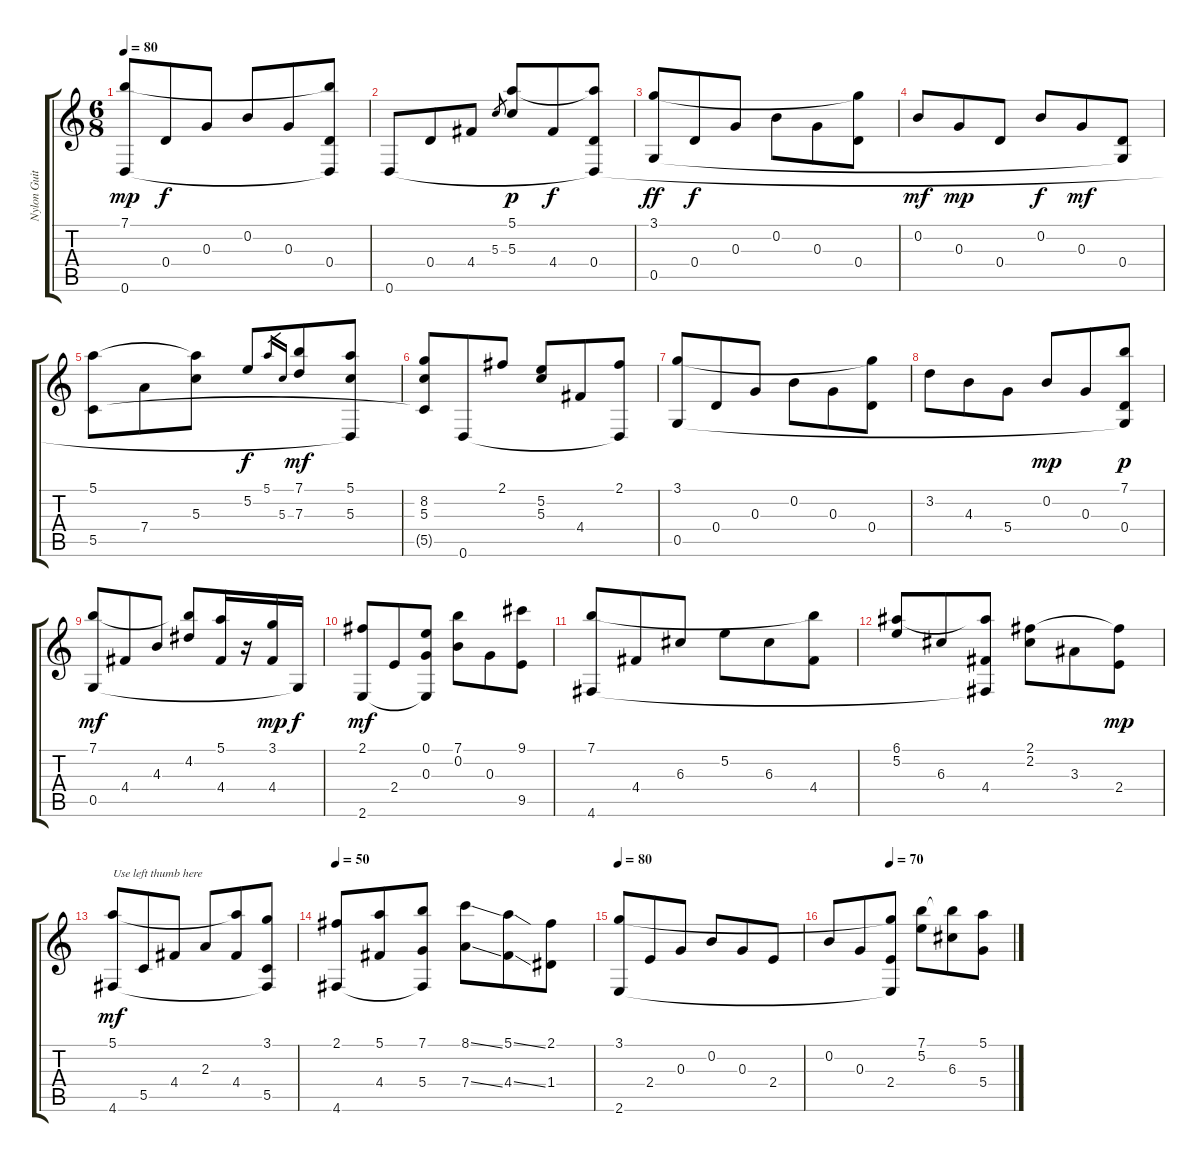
\track ("Nylon Guitar DGDGBE" "Nylon Guit") {instrument acousticguitarnylon}
\staff {score tabs}
\tuning (E4 B3 G3 D3 G2 D2) {hide}
\ts (6 8)
\tempo 80
\clef g2
\ks c
(7.1 0.6).8{dy mp} 0.4.8{dy f} 0.3.8 0.2.8 0.3.8 (7.1{t} 0.4 0.6{t}).8 |
0.6.8 0.4.8 4.4.8 5.3.8{gr} (5.1 5.3).8{dy p} 4.4.8{dy f} (5.1{t} 0.4 0.6{t}).8 |
(3.1 0.5).8{dy ff} 0.4.8{dy f} 0.3.8 0.2.8 0.3.8 (3.1{t} 0.4).8 |
0.2.8{dy mf} 0.3.8{dy mp} 0.4.8 0.2.8{dy f} 0.3.8{dy mf} (0.4 0.5{t}).8 |
(5.1 5.5).8 7.4.8 (5.1{t} 5.3).8 5.2.8{dy f} 5.1.16{gr} 5.3.16{gr} (7.1 7.3).8{dy mf} (5.1 5.3 0.6{t}).8 |
(8.2 5.3 5.5{t}).8 0.6.8 2.1.8 (5.2 5.3).8 4.4.8 (2.1 0.6{t}).8 |
(3.1 0.5).8 0.4.8 0.3.8 0.2.8 0.3.8 (3.1{t} 0.4).8 |
3.2.8 4.3.8 5.4.8 0.2.8{dy mp} 0.3.8 (7.1 0.4 0.5{t}).8{dy p} |
(7.1 0.5).8{dy mf} 4.4.8 4.3.8 (7.1{t} 4.2).8 (5.1 4.4).16 r.16 (3.1 4.4).16{dy mp} 0.5{t}.16{dy f} |
(2.1 2.6).8{dy mf} 2.4.8 (0.1 0.3 2.6{t}).8 (7.1 0.2).8 0.3.8 (9.1 9.5).8 |
(7.1 4.6).8 4.4.8 6.3.8 5.2.8 6.3.8 (7.1{t} 4.4).8 |
(6.1 5.2).8 6.3.8 (6.1{t} 4.4 4.6{t}).8 (2.1 2.2).8 3.3.8 (2.1{t} 2.4).8{dy mp} |
(5.1 4.6).8{txt "Use left thumb here" dy mf} 5.5.8 4.4.8 2.3.8 (5.1{t} 4.4).8 (3.1 5.5 4.6{t}).8 |
\tempo 50
(2.1 4.6).8 (5.1 4.4).8 (7.1 5.4 4.6{t}).8 (8.1{ss} 7.4{ss}).8 (5.1{ss} 4.4{ss}).8 (2.1 1.4).8 |
\tempo 80
(3.1 2.6).8 2.4.8 0.3.8 0.2.8 0.3.8 2.4.8 |
\tempo (70 0.3333333333333333)
0.2.8 0.3.8 (3.1{t} 2.4 2.6{t}).8 (7.1 5.2).8 (7.1{t} 6.3).8 (5.1 5.4).8
